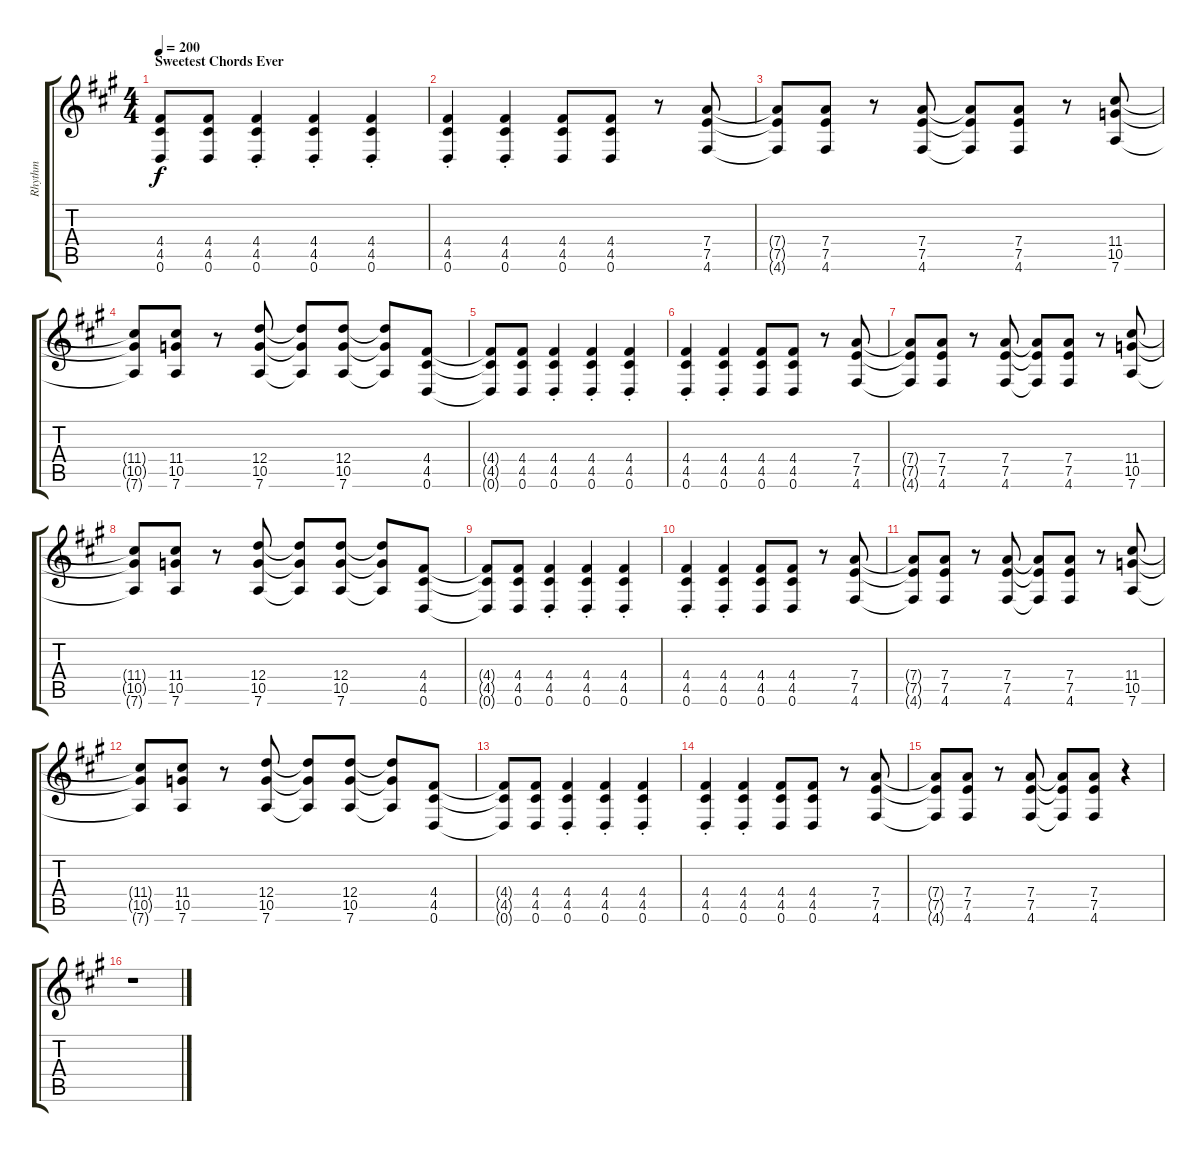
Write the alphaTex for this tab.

\track ("Rhythm" "Rhythm") {instrument distortionguitar}
\staff {score tabs}
\tuning (E4 B3 G3 D3 A2 D2) {hide}
\ts (4 4)
\section ("" "Sweetest Chords Ever")
\tempo 200
\clef g2
\ks f#minor
(4.4 4.5 0.6).8{dy f volume 10 balance 14 instrument distortionguitar} (4.4 4.5 0.6).8 (4.4{st} 4.5{st} 0.6{st}).4 (4.4{st} 4.5{st} 0.6{st}).4 (4.4{st} 4.5{st} 0.6{st}).4 |
(4.4{st} 4.5{st} 0.6{st}).4 (4.4{st} 4.5{st} 0.6{st}).4 (4.4 4.5 0.6).8 (4.4 4.5 0.6).8 r.8 (7.4 7.5 4.6).8 |
(7.4{t} 7.5{t} 4.6{t}).8 (7.4 7.5 4.6).8 r.8 (7.4 7.5 4.6).8 (7.4{t} 7.5{t} 4.6{t}).8 (7.4 7.5 4.6).8 r.8 (11.4 10.5 7.6).8 |
(11.4{t} 10.5{t} 7.6{t}).8 (11.4 10.5 7.6).8 r.8 (12.4 10.5 7.6).8 (12.4{t} 10.5{t} 7.6{t}).8 (12.4 10.5 7.6).8 (12.4{t} 10.5{t} 7.6{t}).8 (4.4 4.5 0.6).8 |
(4.4{t} 4.5{t} 0.6{t}).8 (4.4 4.5 0.6).8 (4.4{st} 4.5{st} 0.6{st}).4 (4.4{st} 4.5{st} 0.6{st}).4 (4.4{st} 4.5{st} 0.6{st}).4 |
(4.4{st} 4.5{st} 0.6{st}).4 (4.4{st} 4.5{st} 0.6{st}).4 (4.4 4.5 0.6).8 (4.4 4.5 0.6).8 r.8 (7.4 7.5 4.6).8 |
(7.4{t} 7.5{t} 4.6{t}).8 (7.4 7.5 4.6).8 r.8 (7.4 7.5 4.6).8 (7.4{t} 7.5{t} 4.6{t}).8 (7.4 7.5 4.6).8 r.8 (11.4 10.5 7.6).8 |
(11.4{t} 10.5{t} 7.6{t}).8 (11.4 10.5 7.6).8 r.8 (12.4 10.5 7.6).8 (12.4{t} 10.5{t} 7.6{t}).8 (12.4 10.5 7.6).8 (12.4{t} 10.5{t} 7.6{t}).8 (4.4 4.5 0.6).8 |
(4.4{t} 4.5{t} 0.6{t}).8 (4.4 4.5 0.6).8 (4.4{st} 4.5{st} 0.6{st}).4 (4.4{st} 4.5{st} 0.6{st}).4 (4.4{st} 4.5{st} 0.6{st}).4 |
(4.4{st} 4.5{st} 0.6{st}).4 (4.4{st} 4.5{st} 0.6{st}).4 (4.4 4.5 0.6).8 (4.4 4.5 0.6).8 r.8 (7.4 7.5 4.6).8 |
(7.4{t} 7.5{t} 4.6{t}).8 (7.4 7.5 4.6).8 r.8 (7.4 7.5 4.6).8 (7.4{t} 7.5{t} 4.6{t}).8 (7.4 7.5 4.6).8 r.8 (11.4 10.5 7.6).8 |
(11.4{t} 10.5{t} 7.6{t}).8 (11.4 10.5 7.6).8 r.8 (12.4 10.5 7.6).8 (12.4{t} 10.5{t} 7.6{t}).8 (12.4 10.5 7.6).8 (12.4{t} 10.5{t} 7.6{t}).8 (4.4 4.5 0.6).8 |
(4.4{t} 4.5{t} 0.6{t}).8 (4.4 4.5 0.6).8 (4.4{st} 4.5{st} 0.6{st}).4 (4.4{st} 4.5{st} 0.6{st}).4 (4.4{st} 4.5{st} 0.6{st}).4 |
(4.4{st} 4.5{st} 0.6{st}).4 (4.4{st} 4.5{st} 0.6{st}).4 (4.4 4.5 0.6).8 (4.4 4.5 0.6).8 r.8 (7.4 7.5 4.6).8 |
(7.4{t} 7.5{t} 4.6{t}).8 (7.4 7.5 4.6).8 r.8 (7.4 7.5 4.6).8 (7.4{t} 7.5{t} 4.6{t}).8 (7.4 7.5 4.6).8 r.4 |
r.1
